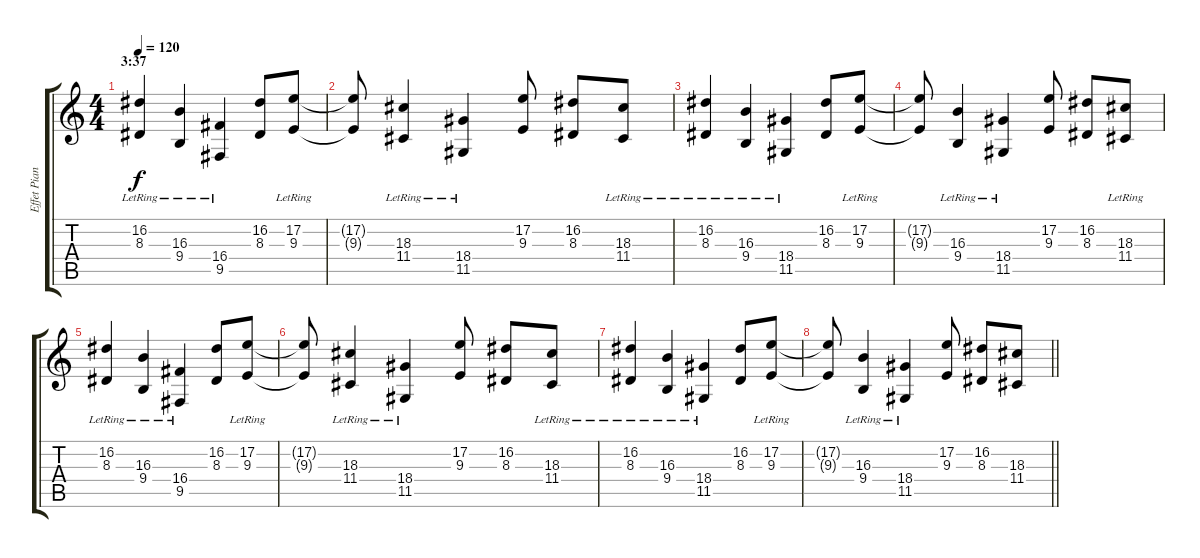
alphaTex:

\track ("Effet Piano " "Effet Pian") {instrument fx7echoes}
\staff {score tabs}
\tuning (E4 B3 G3 D3 A2 E2) {hide}
\ts (4 4)
\section ("" "3:37")
\tempo 120
\clef g2
\ks c
(16.2{lr} 8.3{lr}).4{dy f} (16.3{lr} 9.4{lr}).4 (16.4{lr} 9.5{lr}).4 (16.2 8.3).8 (17.2{lr} 9.3{lr}).8 |
(17.2{t} 9.3{t}).8 (18.3{lr} 11.4{lr}).4 (18.4{lr} 11.5{lr}).4 (17.2 9.3).8 (16.2 8.3).8 (18.3{lr} 11.4{lr}).8 |
(16.2{lr} 8.3{lr}).4 (16.3{lr} 9.4{lr}).4 (18.4{lr} 11.5{lr}).4 (16.2 8.3).8 (17.2{lr} 9.3{lr}).8 |
(17.2{t} 9.3{t}).8 (16.3{lr} 9.4{lr}).4 (18.4{lr} 11.5{lr}).4 (17.2 9.3).8 (16.2 8.3).8 (18.3{lr} 11.4{lr}).8 |
(16.2{lr} 8.3{lr}).4 (16.3{lr} 9.4{lr}).4 (16.4{lr} 9.5{lr}).4 (16.2 8.3).8 (17.2{lr} 9.3{lr}).8 |
(17.2{t} 9.3{t}).8 (18.3{lr} 11.4{lr}).4 (18.4{lr} 11.5{lr}).4 (17.2 9.3).8 (16.2 8.3).8 (18.3{lr} 11.4{lr}).8 |
(16.2{lr} 8.3{lr}).4 (16.3{lr} 9.4{lr}).4 (18.4{lr} 11.5{lr}).4 (16.2 8.3).8 (17.2{lr} 9.3{lr}).8 |
\barLineRight lightlight
(17.2{t} 9.3{t}).8 (16.3{lr} 9.4{lr}).4 (18.4{lr} 11.5{lr}).4 (17.2 9.3).8 (16.2 8.3).8 (18.3 11.4).8
